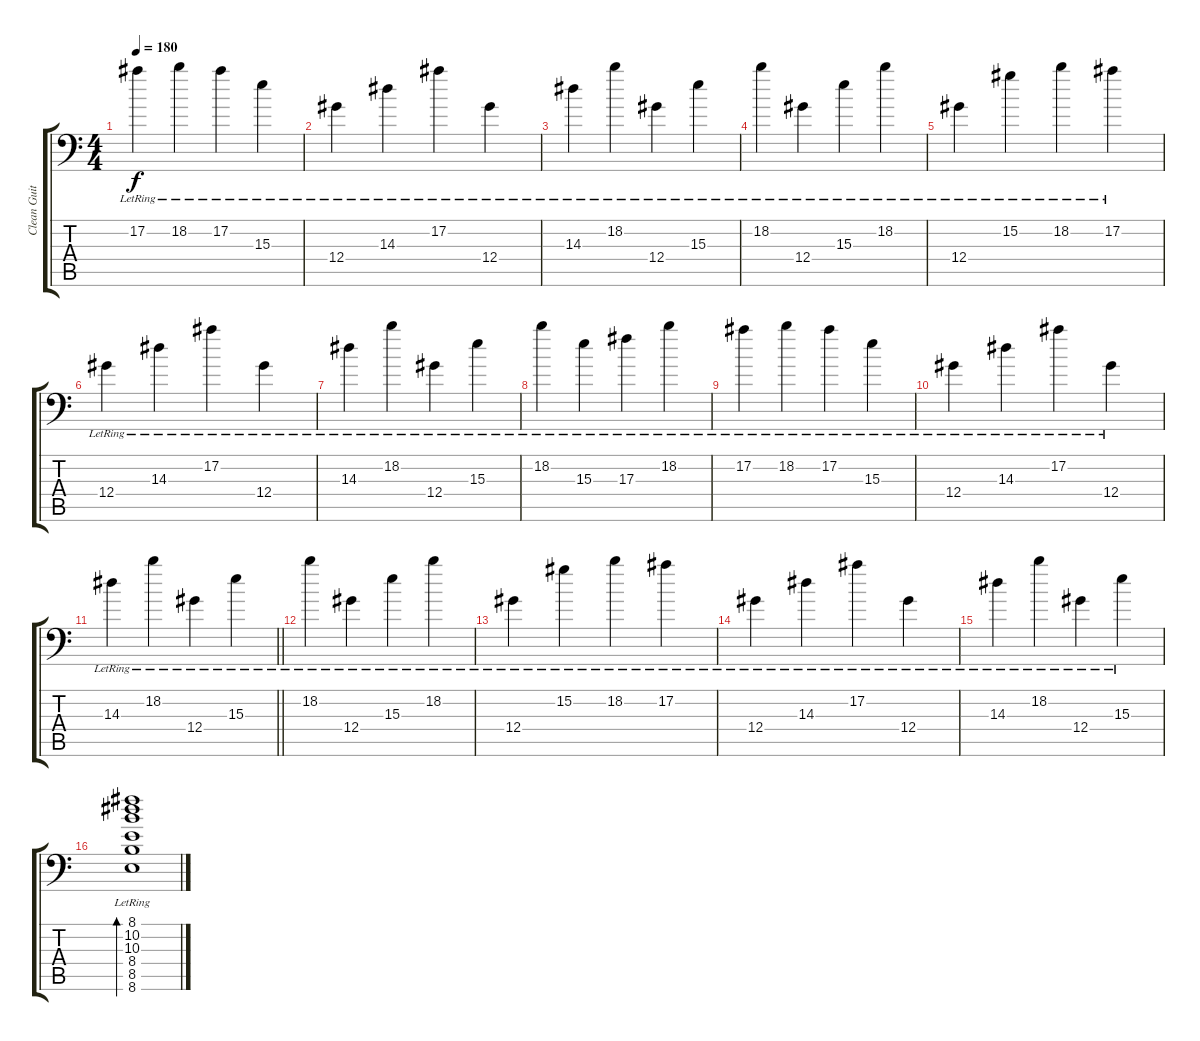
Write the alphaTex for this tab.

\track ("Clean Guitar 2" "Clean Guit") {instrument electricguitarjazz}
\staff {score tabs}
\tuning (Bb3 F3 Db3 Ab2 Eb2 Ab1) {hide}
\ts (4 4)
\tempo 180
\clef f4
\ks c
17.2{lr}.4{dy f} 18.2{lr}.4 17.2{lr}.4 15.3{lr}.4 |
12.4{lr}.4 14.3{lr}.4 17.2{lr}.4 12.4{lr}.4 |
14.3{lr}.4 18.2{lr}.4 12.4{lr}.4 15.3{lr}.4 |
18.2{lr}.4 12.4{lr}.4 15.3{lr}.4 18.2{lr}.4 |
12.4{lr}.4 15.2{lr}.4 18.2{lr}.4 17.2{lr}.4 |
12.4{lr}.4 14.3{lr}.4 17.2{lr}.4 12.4{lr}.4 |
14.3{lr}.4 18.2{lr}.4 12.4{lr}.4 15.3{lr}.4 |
18.2{lr}.4 15.3{lr}.4 17.3{lr}.4 18.2{lr}.4 |
17.2{lr}.4 18.2{lr}.4 17.2{lr}.4 15.3{lr}.4 |
12.4{lr}.4 14.3{lr}.4 17.2{lr}.4 12.4{lr}.4 |
\barLineRight lightlight
14.3{lr}.4 18.2{lr}.4 12.4{lr}.4 15.3{lr}.4 |
18.2{lr}.4 12.4{lr}.4 15.3{lr}.4 18.2{lr}.4 |
12.4{lr}.4 15.2{lr}.4 18.2{lr}.4 17.2{lr}.4 |
12.4{lr}.4 14.3{lr}.4 17.2{lr}.4 12.4{lr}.4 |
14.3{lr}.4 18.2{lr}.4 12.4{lr}.4 15.3{lr}.4 |
(8.1{lr} 10.2{lr} 10.3{lr} 8.4{lr} 8.5{lr} 8.6{lr}).1{bd 120}
